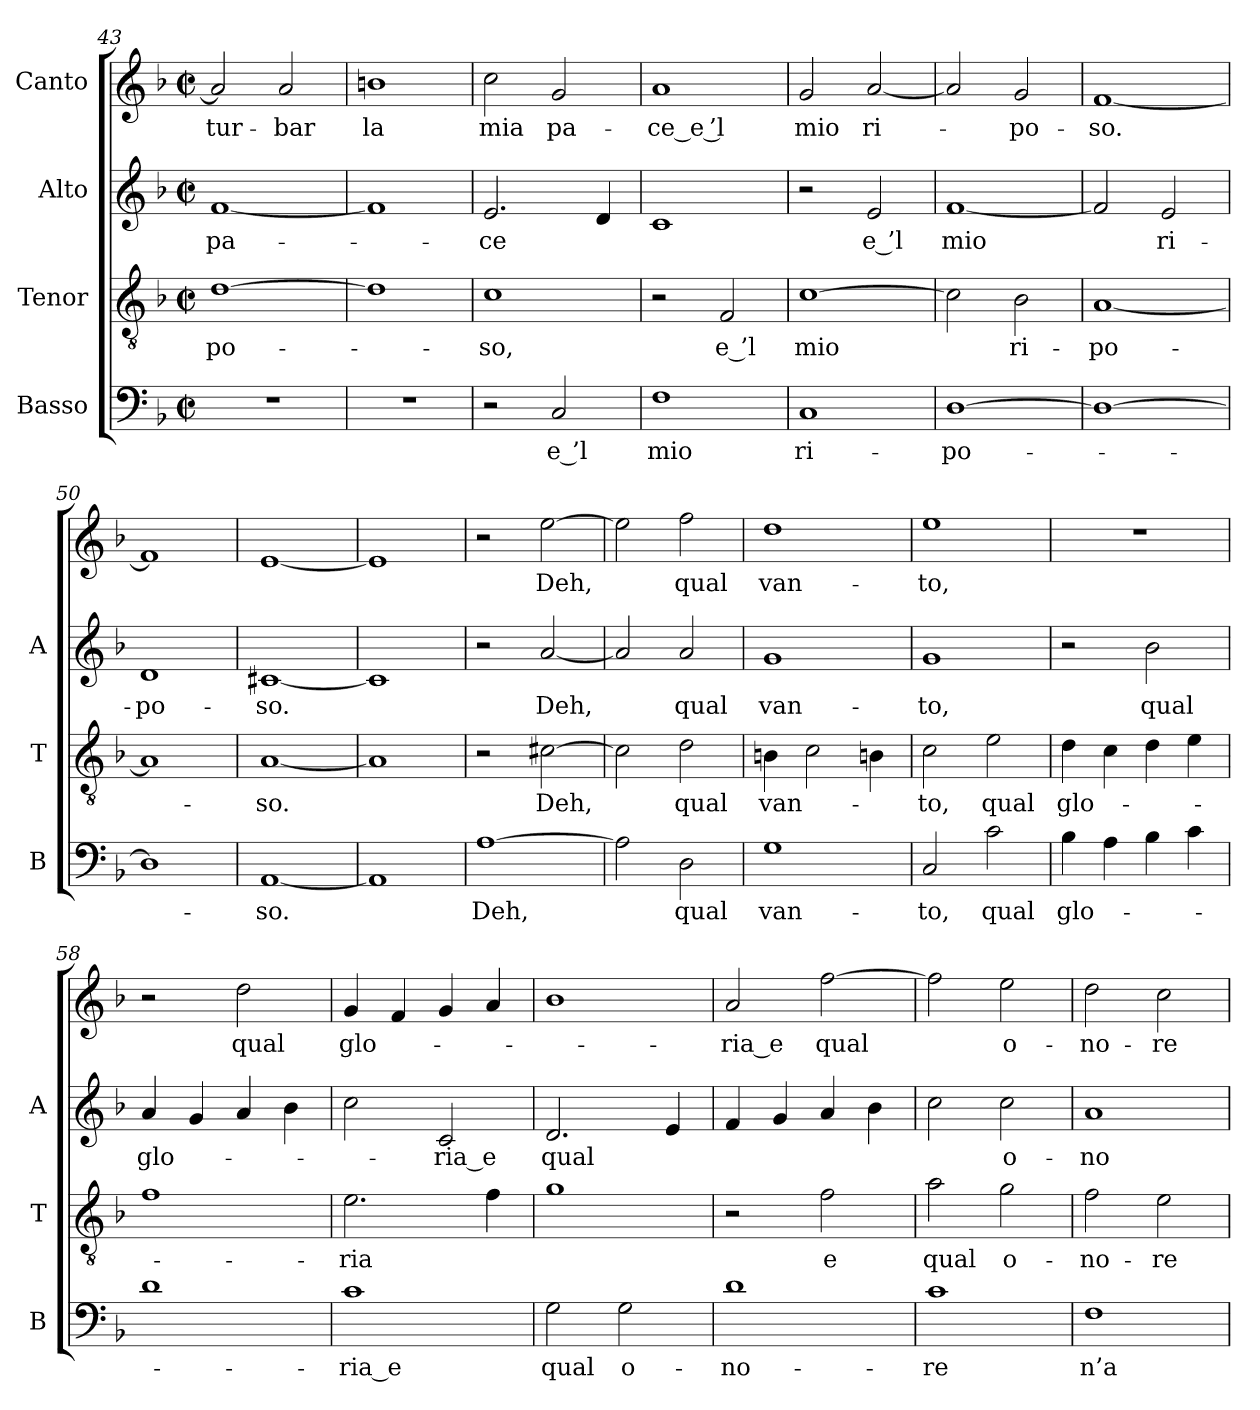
**kern	**text	**kern	**text	**kern	**text	**kern	**text
*part4	*part4	*part3	*part3	*part2	*part2	*part1	*part1
*staff4	*staff4	*staff3	*staff3	*staff2	*staff2	*staff1	*staff1
*I"Basso	*	*I"Tenor	*	*I"Alto	*	*I"Canto	*
*I'B	*	*I'T	*	*I'A	*	*	*
*clefF4	*	*clefGv2	*	*clefG2	*	*clefG2	*
*k[b-]	*	*k[b-]	*	*k[b-]	*	*k[b-]	*
*F:	*	*F:	*	*F:	*	*F:	*
*M2/2	*	*M2/2	*	*M2/2	*	*M2/2	*
*met(c|)	*	*met(c|)	*	*met(c|)	*	*met(c|)	*
=43	=43	=43	=43	=43	=43	=43	=43
1r	.	[1d	po-	[1f	pa-	2a]	tur-
.	.	.	.	.	.	2a	-bar
=44	=44	=44	=44	=44	=44	=44	=44
1r	.	1d]	.	1f]	.	1bn	-la
=45	=45	=45	=45	=45	=45	=45	=45
2r	.	1c	-so,	2.e	-ce	2cc	-mia
2C	-e ’l	.	.	.	.	2g	pa-
.	.	.	.	4d	.	.	.
=46	=46	=46	=46	=46	=46	=46	=46
1F	-mio	2r	.	1c	.	1a	-ce_e ’l
.	.	2F	-e ’l	.	.	.	.
=47	=47	=47	=47	=47	=47	=47	=47
1C	ri-	[1c	-mio	2r	.	2g	-mio
.	.	.	.	2e	-e ’l	[2a	ri-
=48	=48	=48	=48	=48	=48	=48	=48
[1D	po-	2c]	.	[1f	-mio	2a]	.
.	.	2B-	ri-	.	.	2g	po-
=49	=49	=49	=49	=49	=49	=49	=49
1D_	.	[1A	po-	2f]	.	[1f	-so.
.	.	.	.	2e	ri-	.	.
!!LO:PB:g=z
=50	=50	=50	=50	=50	=50	=50	=50
1D]	.	1A]	.	1d	po-	1f]	.
=51	=51	=51	=51	=51	=51	=51	=51
[1AA	-so.	[1A	-so.	[1c#X	-so.	[1e	.
=52	=52	=52	=52	=52	=52	=52	=52
1AA]	.	1A]	.	1c#]	.	1e]	.
=53	=53	=53	=53	=53	=53	=53	=53
[1A	-Deh,	2r	.	2r	.	2r	.
.	.	[2c#X	-Deh,	[2a	-Deh,	[2ee	-Deh,
=54	=54	=54	=54	=54	=54	=54	=54
2A]	.	2c#]	.	2a]	.	2ee]	.
2D	-qual	2d	-qual	2a	-qual	2ff	-qual
=55	=55	=55	=55	=55	=55	=55	=55
1G	van-	4Bn	van-	1g	van-	1dd	van-
.	.	2c	.	.	.	.	.
.	.	4Bn	.	.	.	.	.
=56	=56	=56	=56	=56	=56	=56	=56
2C	-to,	2c	-to,	1g	-to,	1ee	-to,
2c	-qual	2e	-qual	.	.	.	.
=57	=57	=57	=57	=57	=57	=57	=57
4B-	glo-	4d	glo-	2r	.	1r	.
4A	.	4c	.	.	.	.	.
4B-	.	4d	.	2b-	-qual	.	.
4c	.	4e	.	.	.	.	.
=58	=58	=58	=58	=58	=58	=58	=58
1d	.	1f	.	4a	glo-	2r	.
.	.	.	.	4g	.	.	.
.	.	.	.	4a	.	2dd	-qual
.	.	.	.	4b-	.	.	.
=59	=59	=59	=59	=59	=59	=59	=59
1c	-ria_e	2.e	-ria	2cc	.	4g	glo-
.	.	.	.	.	.	4f	.
.	.	.	.	2c	-ria_e	4g	.
.	.	4f	.	.	.	4a	.
=60	=60	=60	=60	=60	=60	=60	=60
2G	-qual	1g	.	2.d	-qual	1b-	.
2G	o-	.	.	.	.	.	.
.	.	.	.	4e	.	.	.
=61	=61	=61	=61	=61	=61	=61	=61
1d	no-	2r	.	4f	.	2a	-ria_e
.	.	.	.	4g	.	.	.
.	.	2f	-e	4a	.	[2ff	-qual
.	.	.	.	4b-	.	.	.
=62	=62	=62	=62	=62	=62	=62	=62
1c	-re	2a	-qual	2cc	.	2ff]	.
.	.	2g	o-	2cc	o-	2ee	o-
=63	=63	=63	=63	=63	=63	=63	=63
1F	n’a-	2f	no-	1a	no-	2dd	no-
.	.	2e	-re	.	.	2cc	-re
=	=	=	=	=	=	=	=
*-	*-	*-	*-	*-	*-	*-	*-
